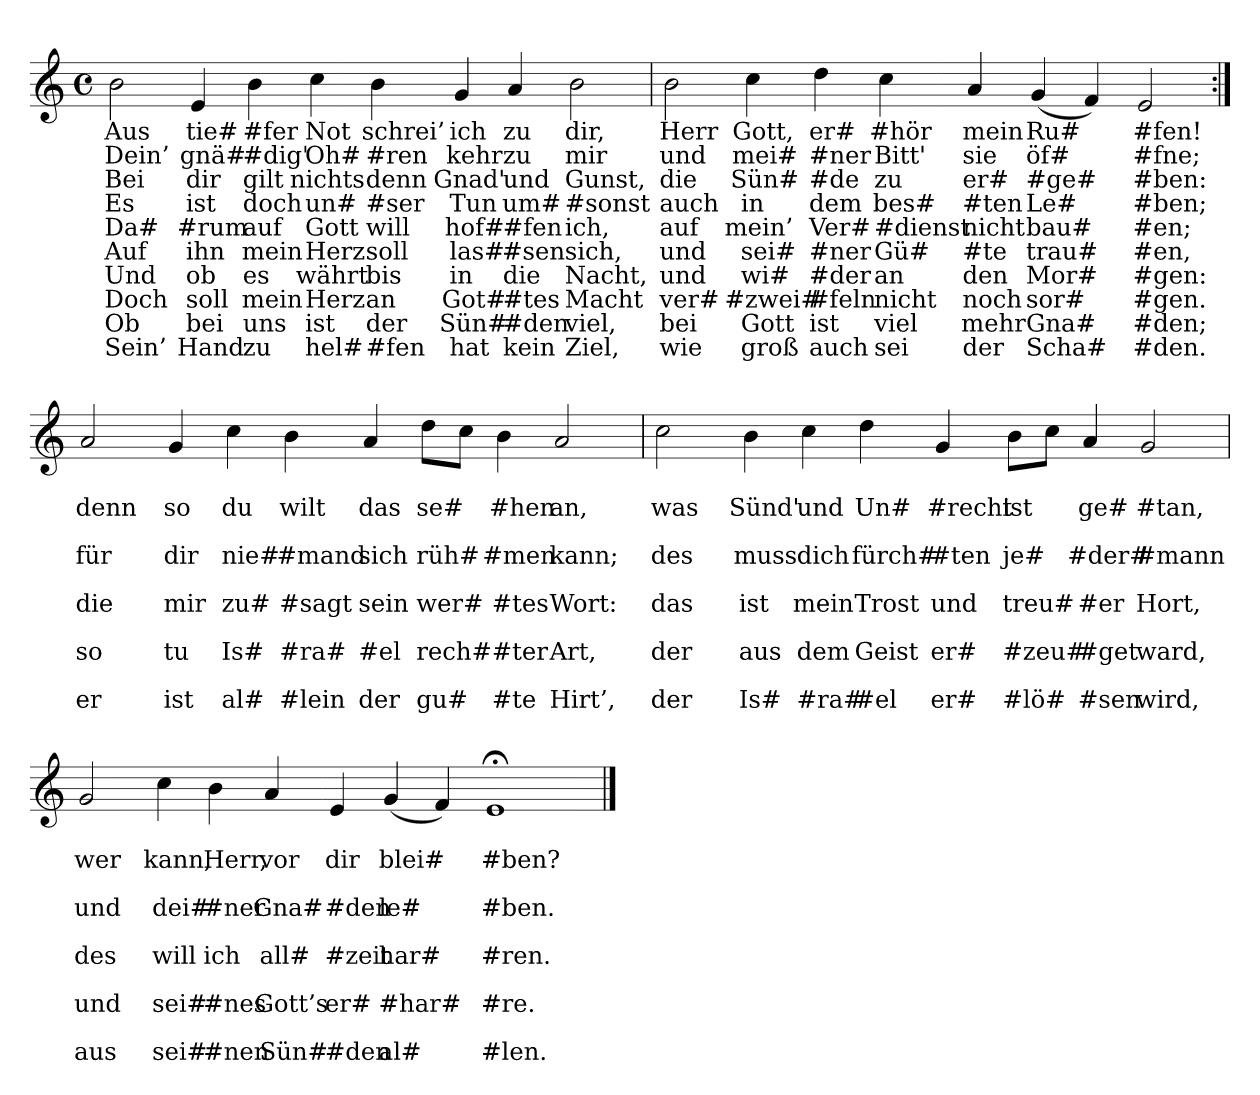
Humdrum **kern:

**kern	**text	**text	**text	**text	**text	**text	**text	**text	**text	**text
*part1	*part1	*part1	*part1	*part1	*part1	*part1	*part1	*part1	*part1	*part1
*staff1	*staff1	*staff1	*staff1	*staff1	*staff1	*staff1	*staff1	*staff1	*staff1	*staff1
*clefG2	*	*	*	*	*	*	*	*	*	*
*M4/4	*	*	*	*	*	*	*	*	*	*
*met(c)	*	*	*	*	*	*	*	*	*	*
=	=	=	=	=	=	=	=	=	=	=
2b	Aus	Dein’	Bei	Es	Da#	Auf	Und	Doch	Ob	Sein’
4e	tie#	gnä#	dir	ist	#rum	ihn	ob	soll	bei	Hand
4b	#fer	#dig'	gilt	doch	auf	mein	es	mein	uns	zu
4cc	Not	Oh#	nichts	un#	Gott	Herz	währt	Herz	ist	hel#
4b	schrei’	#ren	denn	#ser	will	soll	bis	an	der	#fen
4g	ich	kehr	Gnad'	Tun	hof#	las#	in	Got#	Sün#	hat
4a	zu	zu	und	um#	#fen	#sen	die	#tes	#den	kein
2b	dir,	mir	Gunst,	#sonst	ich,	sich,	Nacht,	Macht	viel,	Ziel,
=	=	=	=	=	=	=	=	=	=	=
2b	Herr	und	die	auch	auf	und	und	ver#	bei	wie
4cc	Gott,	mei#	Sün#	in	mein’	sei#	wi#	#zwei#	Gott	groß
4dd	er#	#ner	#de	dem	Ver#	#ner	#der	#feln	ist	auch
4cc	#hör	Bitt'	zu	bes#	#dienst	Gü#	an	nicht	viel	sei
4a	mein	sie	er#	#ten	nicht	#te	den	noch	mehr	der
(4g	Ru#	öf#	#ge#	Le#	bau#	trau#	Mor#	sor#	Gna#	Scha#
4f)	.	.	.	.	.	.	.	.	.	.
2e	#fen!	#fne;	#ben:	#ben;	#en;	#en,	#gen:	#gen.	#den;	#den.
=:|!	=:|!	=:|!	=:|!	=:|!	=:|!	=:|!	=:|!	=:|!	=:|!	=:|!
2a	.	denn	.	für	.	die	.	so	.	er
4g	.	so	.	dir	.	mir	.	tu	.	ist
4cc	.	du	.	nie#	.	zu#	.	Is#	.	al#
4b	.	wilt	.	#mand	.	#sagt	.	#ra#	.	#lein
4a	.	das	.	sich	.	sein	.	#el	.	der
8ddL	.	se#	.	rüh#	.	wer#	.	rech#	.	gu#
8ccJ	.	.	.	.	.	.	.	.	.	.
4b	.	#hen	.	#men	.	#tes	.	#ter	.	#te
2a	.	an,	.	kann;	.	Wort:	.	Art,	.	Hirt’,
=	=	=	=	=	=	=	=	=	=	=
2cc	.	was	.	des	.	das	.	der	.	der
4b	.	Sünd'	.	muss	.	ist	.	aus	.	Is#
4cc	.	und	.	dich	.	mein	.	dem	.	#ra#
4dd	.	Un#	.	fürch#	.	Trost	.	Geist	.	#el
4g	.	#recht	.	#ten	.	und	.	er#	.	er#
8bL	.	ist	.	je#	.	treu#	.	#zeu#	.	#lö#
8ccJ	.	.	.	.	.	.	.	.	.	.
4a	.	ge#	.	#der#	.	#er	.	#get	.	#sen
2g	.	#tan,	.	#mann	.	Hort,	.	ward,	.	wird,
=	=	=	=	=	=	=	=	=	=	=
2g	.	wer	.	und	.	des	.	und	.	aus
4cc	.	kann,	.	dei#	.	will	.	sei#	.	sei#
4b	.	Herr,	.	#ner	.	ich	.	#nes	.	#nen
4a	.	vor	.	Gna#	.	all#	.	Gott’s	.	Sün#
4e	.	dir	.	#den	.	#zeit	.	er#	.	#den
(4g	.	blei#	.	le#	.	har#	.	#har#	.	al#
4f)	.	.	.	.	.	.	.	.	.	.
1e;<	.	#ben?	.	#ben.	.	#ren.	.	#re.	.	#len.
==	==	==	==	==	==	==	==	==	==	==
*-	*-	*-	*-	*-	*-	*-	*-	*-	*-	*-
